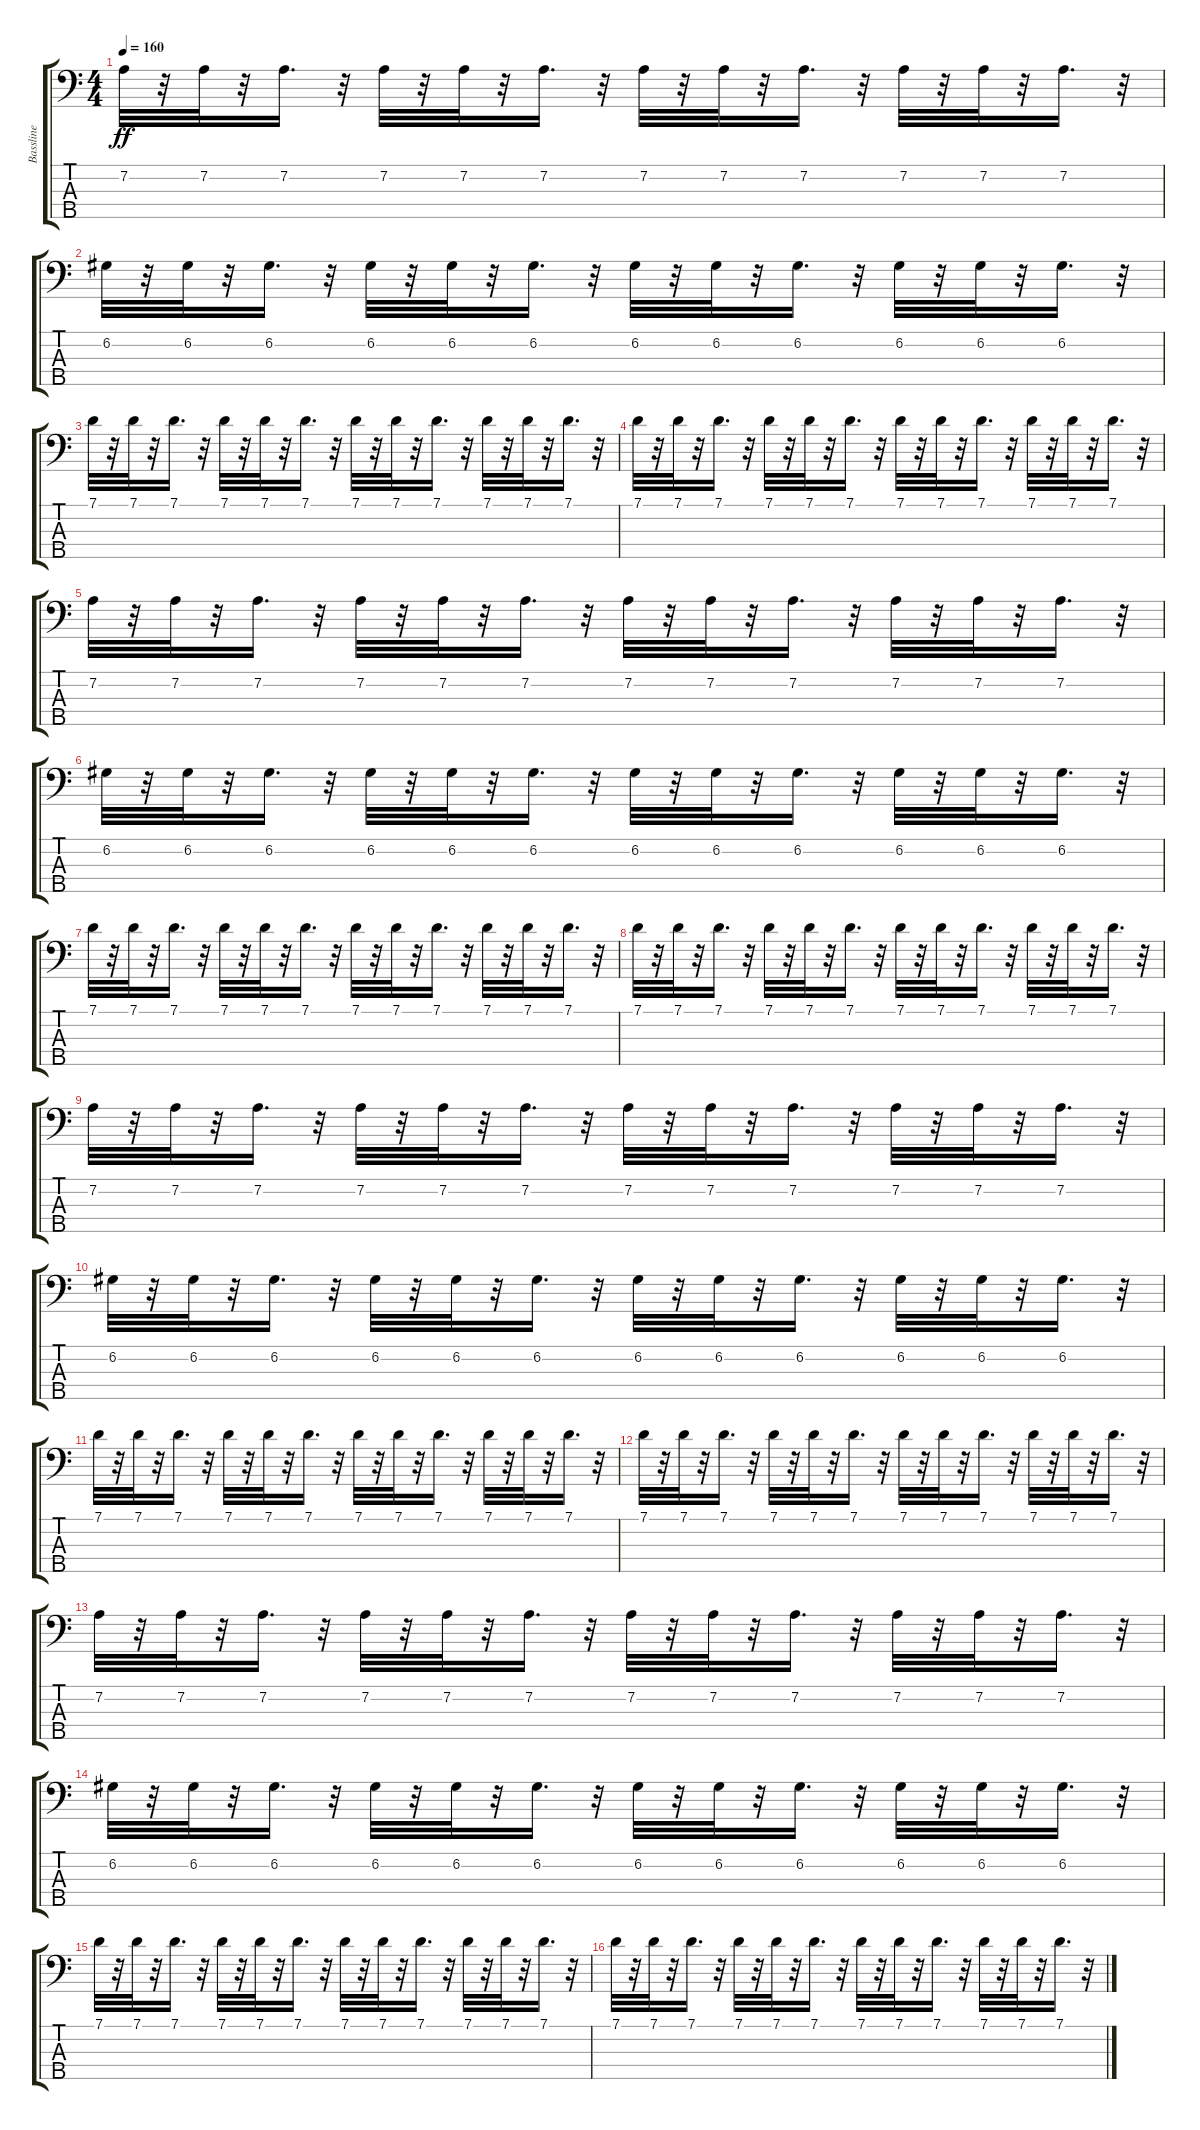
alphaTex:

\track ("Bassline" "Bassline") {instrument electricbassfinger}
\staff {score tabs}
\tuning (G2 D2 A1 E1 B0) {hide}
\ts (4 4)
\tempo 160
\clef f4
\ks c
7.2.32{dy ff} r.32 7.2.32 r.32 7.2.16{d} r.32 7.2.32 r.32 7.2.32 r.32 7.2.16{d} r.32 7.2.32 r.32 7.2.32 r.32 7.2.16{d} r.32 7.2.32 r.32 7.2.32 r.32 7.2.16{d} r.32 |
6.2.32 r.32 6.2.32 r.32 6.2.16{d} r.32 6.2.32 r.32 6.2.32 r.32 6.2.16{d} r.32 6.2.32 r.32 6.2.32 r.32 6.2.16{d} r.32 6.2.32 r.32 6.2.32 r.32 6.2.16{d} r.32 |
7.1.32 r.32 7.1.32 r.32 7.1.16{d} r.32 7.1.32 r.32 7.1.32 r.32 7.1.16{d} r.32 7.1.32 r.32 7.1.32 r.32 7.1.16{d} r.32 7.1.32 r.32 7.1.32 r.32 7.1.16{d} r.32 |
7.1.32 r.32 7.1.32 r.32 7.1.16{d} r.32 7.1.32 r.32 7.1.32 r.32 7.1.16{d} r.32 7.1.32 r.32 7.1.32 r.32 7.1.16{d} r.32 7.1.32 r.32 7.1.32 r.32 7.1.16{d} r.32 |
7.2.32 r.32 7.2.32 r.32 7.2.16{d} r.32 7.2.32 r.32 7.2.32 r.32 7.2.16{d} r.32 7.2.32 r.32 7.2.32 r.32 7.2.16{d} r.32 7.2.32 r.32 7.2.32 r.32 7.2.16{d} r.32 |
6.2.32 r.32 6.2.32 r.32 6.2.16{d} r.32 6.2.32 r.32 6.2.32 r.32 6.2.16{d} r.32 6.2.32 r.32 6.2.32 r.32 6.2.16{d} r.32 6.2.32 r.32 6.2.32 r.32 6.2.16{d} r.32 |
7.1.32 r.32 7.1.32 r.32 7.1.16{d} r.32 7.1.32 r.32 7.1.32 r.32 7.1.16{d} r.32 7.1.32 r.32 7.1.32 r.32 7.1.16{d} r.32 7.1.32 r.32 7.1.32 r.32 7.1.16{d} r.32 |
7.1.32 r.32 7.1.32 r.32 7.1.16{d} r.32 7.1.32 r.32 7.1.32 r.32 7.1.16{d} r.32 7.1.32 r.32 7.1.32 r.32 7.1.16{d} r.32 7.1.32 r.32 7.1.32 r.32 7.1.16{d} r.32 |
7.2.32 r.32 7.2.32 r.32 7.2.16{d} r.32 7.2.32 r.32 7.2.32 r.32 7.2.16{d} r.32 7.2.32 r.32 7.2.32 r.32 7.2.16{d} r.32 7.2.32 r.32 7.2.32 r.32 7.2.16{d} r.32 |
6.2.32 r.32 6.2.32 r.32 6.2.16{d} r.32 6.2.32 r.32 6.2.32 r.32 6.2.16{d} r.32 6.2.32 r.32 6.2.32 r.32 6.2.16{d} r.32 6.2.32 r.32 6.2.32 r.32 6.2.16{d} r.32 |
7.1.32 r.32 7.1.32 r.32 7.1.16{d} r.32 7.1.32 r.32 7.1.32 r.32 7.1.16{d} r.32 7.1.32 r.32 7.1.32 r.32 7.1.16{d} r.32 7.1.32 r.32 7.1.32 r.32 7.1.16{d} r.32 |
7.1.32 r.32 7.1.32 r.32 7.1.16{d} r.32 7.1.32 r.32 7.1.32 r.32 7.1.16{d} r.32 7.1.32 r.32 7.1.32 r.32 7.1.16{d} r.32 7.1.32 r.32 7.1.32 r.32 7.1.16{d} r.32 |
7.2.32 r.32 7.2.32 r.32 7.2.16{d} r.32 7.2.32 r.32 7.2.32 r.32 7.2.16{d} r.32 7.2.32 r.32 7.2.32 r.32 7.2.16{d} r.32 7.2.32 r.32 7.2.32 r.32 7.2.16{d} r.32 |
6.2.32 r.32 6.2.32 r.32 6.2.16{d} r.32 6.2.32 r.32 6.2.32 r.32 6.2.16{d} r.32 6.2.32 r.32 6.2.32 r.32 6.2.16{d} r.32 6.2.32 r.32 6.2.32 r.32 6.2.16{d} r.32 |
7.1.32 r.32 7.1.32 r.32 7.1.16{d} r.32 7.1.32 r.32 7.1.32 r.32 7.1.16{d} r.32 7.1.32 r.32 7.1.32 r.32 7.1.16{d} r.32 7.1.32 r.32 7.1.32 r.32 7.1.16{d} r.32 |
7.1.32 r.32 7.1.32 r.32 7.1.16{d} r.32 7.1.32 r.32 7.1.32 r.32 7.1.16{d} r.32 7.1.32 r.32 7.1.32 r.32 7.1.16{d} r.32 7.1.32 r.32 7.1.32 r.32 7.1.16{d} r.32
